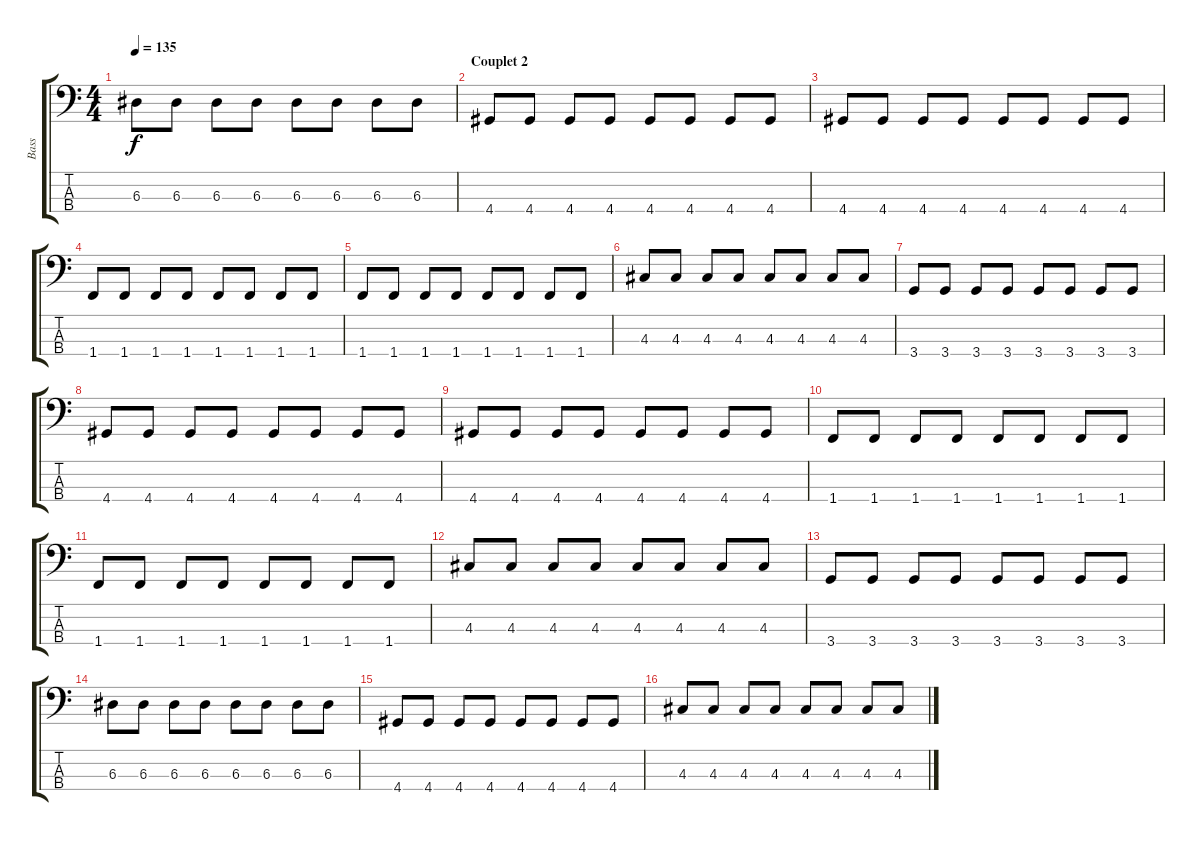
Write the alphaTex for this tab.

\track ("Bass" "Bass") {instrument electricbassfinger}
\staff {score tabs}
\tuning (G2 D2 A1 E1) {hide}
\ts (4 4)
\tempo 135
\clef f4
\ks c
6.3.8{dy f} 6.3.8 6.3.8 6.3.8 6.3.8 6.3.8 6.3.8 6.3.8 |
\section ("" "Couplet 2")
4.4.8 4.4.8 4.4.8 4.4.8 4.4.8 4.4.8 4.4.8 4.4.8 |
4.4.8 4.4.8 4.4.8 4.4.8 4.4.8 4.4.8 4.4.8 4.4.8 |
1.4.8 1.4.8 1.4.8 1.4.8 1.4.8 1.4.8 1.4.8 1.4.8 |
1.4.8 1.4.8 1.4.8 1.4.8 1.4.8 1.4.8 1.4.8 1.4.8 |
4.3.8 4.3.8 4.3.8 4.3.8 4.3.8 4.3.8 4.3.8 4.3.8 |
3.4.8 3.4.8 3.4.8 3.4.8 3.4.8 3.4.8 3.4.8 3.4.8 |
4.4.8 4.4.8 4.4.8 4.4.8 4.4.8 4.4.8 4.4.8 4.4.8 |
4.4.8 4.4.8 4.4.8 4.4.8 4.4.8 4.4.8 4.4.8 4.4.8 |
1.4.8 1.4.8 1.4.8 1.4.8 1.4.8 1.4.8 1.4.8 1.4.8 |
1.4.8 1.4.8 1.4.8 1.4.8 1.4.8 1.4.8 1.4.8 1.4.8 |
4.3.8 4.3.8 4.3.8 4.3.8 4.3.8 4.3.8 4.3.8 4.3.8 |
3.4.8 3.4.8 3.4.8 3.4.8 3.4.8 3.4.8 3.4.8 3.4.8 |
6.3.8 6.3.8 6.3.8 6.3.8 6.3.8 6.3.8 6.3.8 6.3.8 |
4.4.8 4.4.8 4.4.8 4.4.8 4.4.8 4.4.8 4.4.8 4.4.8 |
4.3.8 4.3.8 4.3.8 4.3.8 4.3.8 4.3.8 4.3.8 4.3.8
